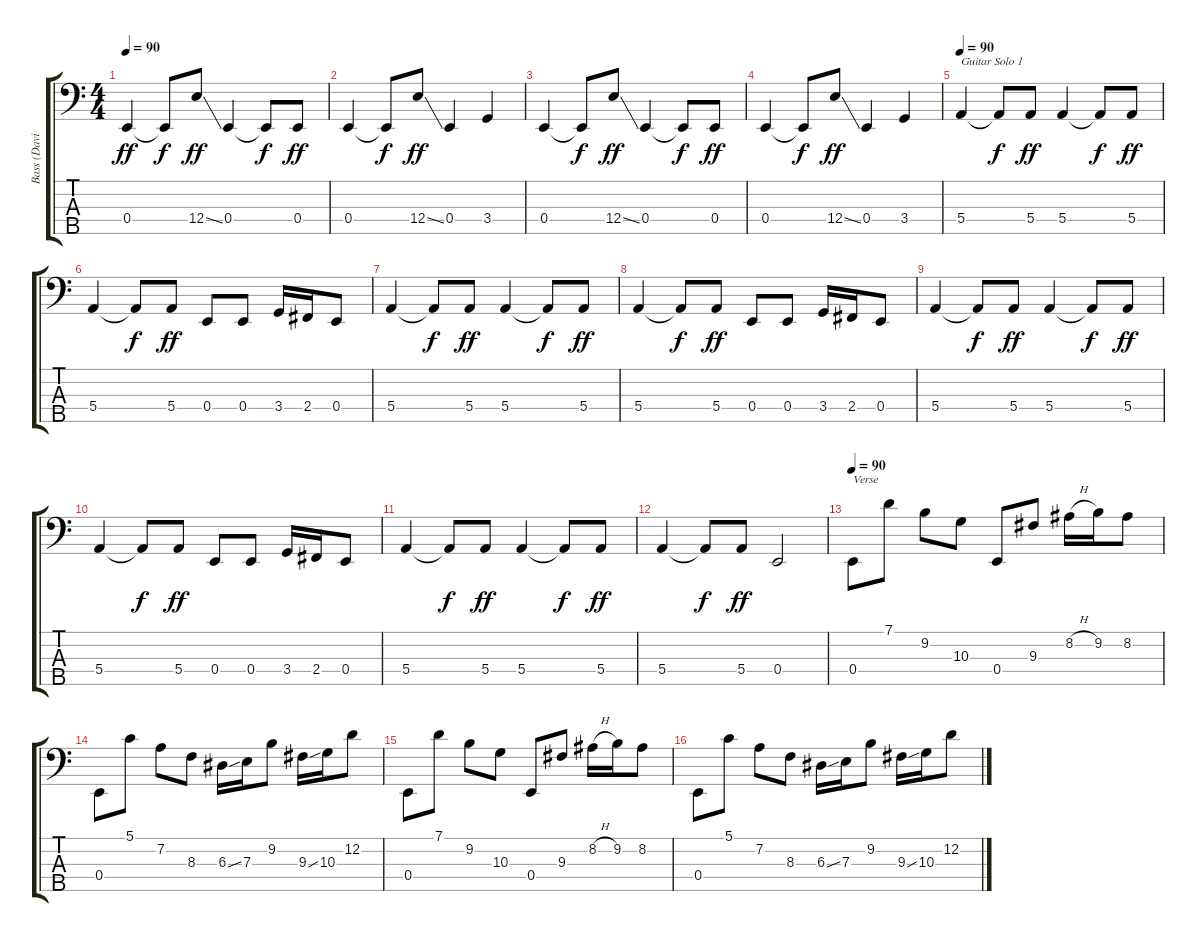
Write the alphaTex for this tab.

\track ("Bass (David Ellefson)" "Bass (Davi") {instrument electricbasspick}
\staff {score tabs}
\tuning (G2 D2 A1 E1 B0) {hide}
\ts (4 4)
\tempo 90
\clef f4
\ks c
0.4.4{dy ff} 0.4{t}.8{dy f} 12.4{ss}.8{dy ff} 0.4.4 0.4{t}.8{dy f} 0.4.8{dy ff} |
0.4.4 0.4{t}.8{dy f} 12.4{ss}.8{dy ff} 0.4.4 3.4.4 |
0.4.4 0.4{t}.8{dy f} 12.4{ss}.8{dy ff} 0.4.4 0.4{t}.8{dy f} 0.4.8{dy ff} |
0.4.4 0.4{t}.8{dy f} 12.4{ss}.8{dy ff} 0.4.4 3.4.4 |
\tempo 90
5.4.4{txt "Guitar Solo 1"} 5.4{t}.8{dy f} 5.4.8{dy ff} 5.4.4 5.4{t}.8{dy f} 5.4.8{dy ff} |
5.4.4 5.4{t}.8{dy f} 5.4.8{dy ff} 0.4.8 0.4.8 3.4.16 2.4.16 0.4.8 |
5.4.4 5.4{t}.8{dy f} 5.4.8{dy ff} 5.4.4 5.4{t}.8{dy f} 5.4.8{dy ff} |
5.4.4 5.4{t}.8{dy f} 5.4.8{dy ff} 0.4.8 0.4.8 3.4.16 2.4.16 0.4.8 |
5.4.4 5.4{t}.8{dy f} 5.4.8{dy ff} 5.4.4 5.4{t}.8{dy f} 5.4.8{dy ff} |
5.4.4 5.4{t}.8{dy f} 5.4.8{dy ff} 0.4.8 0.4.8 3.4.16 2.4.16 0.4.8 |
5.4.4 5.4{t}.8{dy f} 5.4.8{dy ff} 5.4.4 5.4{t}.8{dy f} 5.4.8{dy ff} |
5.4.4 5.4{t}.8{dy f} 5.4.8{dy ff} 0.4.2 |
\tempo 90
0.4.8{txt "Verse"} 7.1.8 9.2.8 10.3.8 0.4.8 9.3.8 8.2{h}.16 9.2.16 8.2.8 |
0.4.8 5.1.8 7.2.8 8.3.8 6.3{ss}.16 7.3.16 9.2.8 9.3{ss}.16 10.3.16 12.2.8 |
0.4.8 7.1.8 9.2.8 10.3.8 0.4.8 9.3.8 8.2{h}.16 9.2.16 8.2.8 |
0.4.8 5.1.8 7.2.8 8.3.8 6.3{ss}.16 7.3.16 9.2.8 9.3{ss}.16 10.3.16 12.2.8
